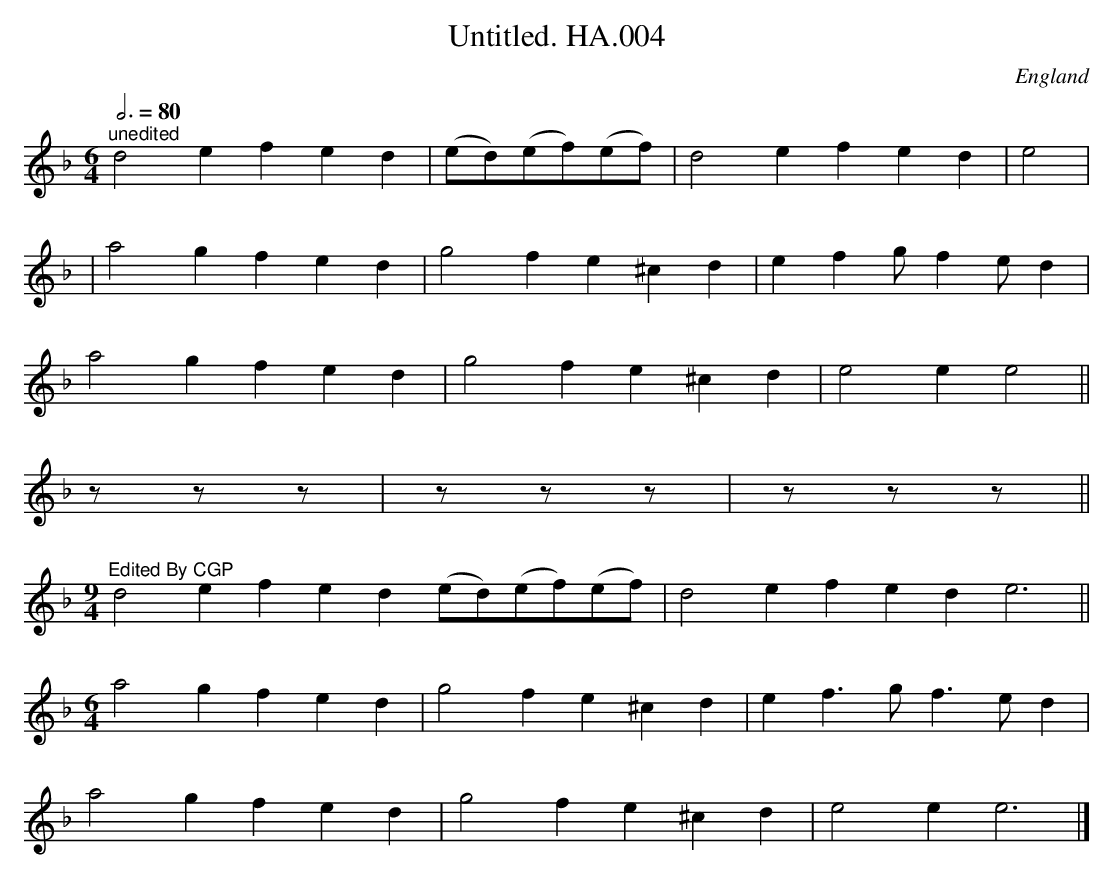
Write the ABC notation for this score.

X:1
T:Untitled. HA.004
L:1/8
M:6/4
O:England
Q:3/4=80
K:F
"^unedited"d4e2 f2e2d2|(ed)(ef)(ef)|d4e2 f2e2d2|e4|!
|a4g2 f2e2d2|g4f2 e2^c2d2|e2f2g f2ed2|!
a4g2 f2e2d2|g4f2 e2^c2d2|e4e2e4||!
zzz|zzz|zzz||!
M:9/4
"^Edited By CGP"d4e2 f2e2d2 (ed)(ef)(ef)|d4e2 f2e2d2 e6||!
M:6/4
a4g2 f2e2d2 |g4f2 e2^c2d2|e2f3g f3ed2|!
a4g2 f2e2d2| g4f2 e2^c2d2| e4e2e6|]
